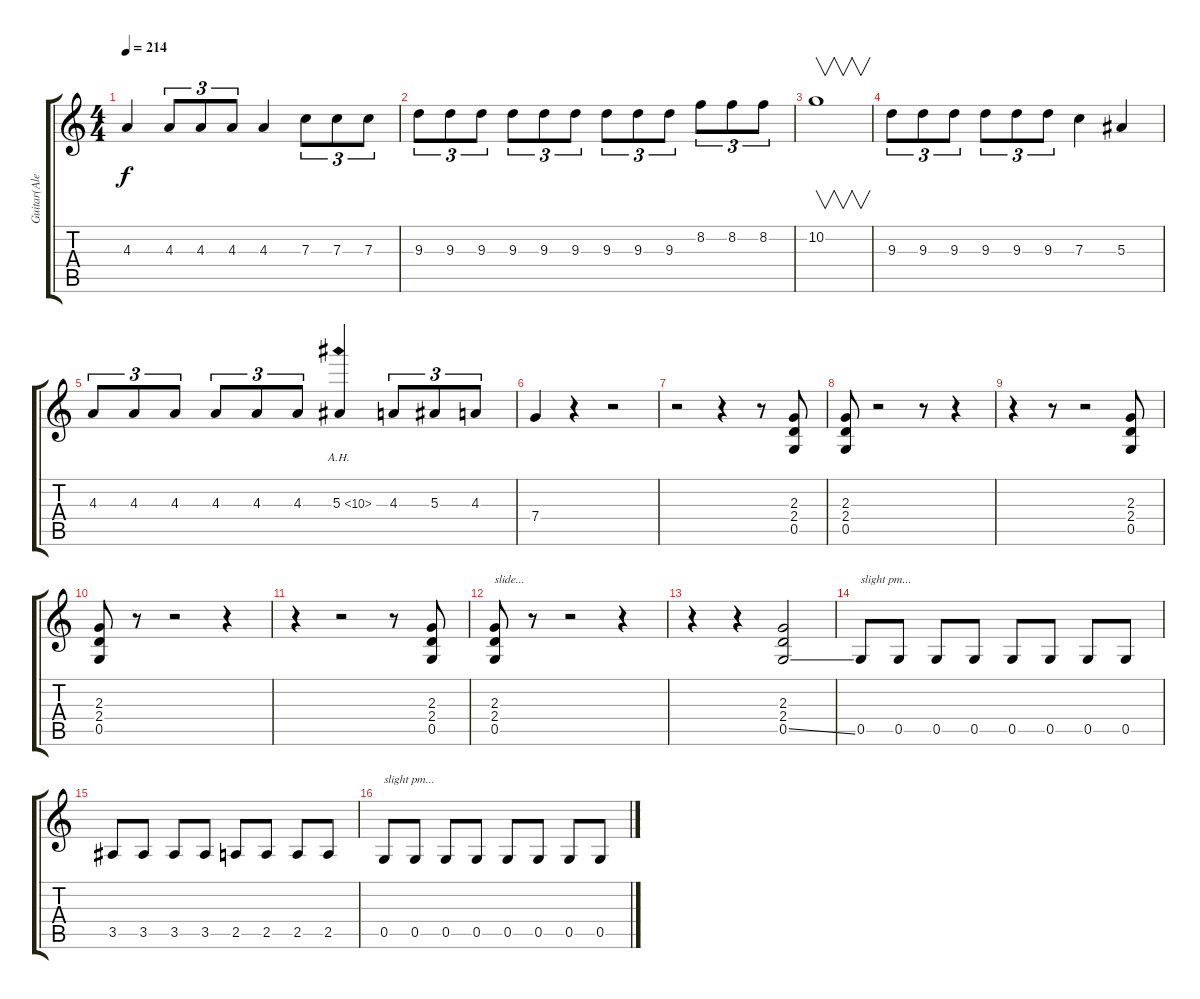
\track ("Guitar(Ale)" "Guitar(Ale") {instrument distortionguitar}
\staff {score tabs}
\tuning (D4 A3 F3 C3 G2 D2) {hide}
\ts (4 4)
\tempo 214
\clef g2
\ks c
4.3.4{dy f} 4.3.8{tu (3 2)} 4.3.8{tu (3 2)} 4.3.8{tu (3 2)} 4.3.4 7.3.8{tu (3 2)} 7.3.8{tu (3 2)} 7.3.8{tu (3 2)} |
9.3.8{tu (3 2)} 9.3.8{tu (3 2)} 9.3.8{tu (3 2)} 9.3.8{tu (3 2)} 9.3.8{tu (3 2)} 9.3.8{tu (3 2)} 9.3.8{tu (3 2)} 9.3.8{tu (3 2)} 9.3.8{tu (3 2)} 8.2.8{tu (3 2)} 8.2.8{tu (3 2)} 8.2.8{tu (3 2)} |
10.2.1{v} |
9.3.8{tu (3 2)} 9.3.8{tu (3 2)} 9.3.8{tu (3 2)} 9.3.8{tu (3 2)} 9.3.8{tu (3 2)} 9.3.8{tu (3 2)} 7.3.4 5.3.4 |
4.3.8{tu (3 2)} 4.3.8{tu (3 2)} 4.3.8{tu (3 2)} 4.3.8{tu (3 2)} 4.3.8{tu (3 2)} 4.3.8{tu (3 2)} 5.3{ah 5}.4 4.3.8{tu (3 2)} 5.3.8{tu (3 2)} 4.3.8{tu (3 2)} |
7.4.4 r.4 r.2 |
r.2 r.4 r.8 (2.3 2.4 0.5).8 |
(2.3 2.4 0.5).8 r.2 r.8 r.4 |
r.4 r.8 r.2 (2.3 2.4 0.5).8 |
(2.3 2.4 0.5).8 r.8 r.2 r.4 |
r.4 r.2 r.8 (2.3 2.4 0.5).8 |
(2.3 2.4 0.5).8{txt "slide..."} r.8 r.2 r.4 |
r.4 r.4 (2.3 2.4 0.5{ss}).2 |
0.5.8{txt "slight pm..."} 0.5.8 0.5.8 0.5.8 0.5.8 0.5.8 0.5.8 0.5.8 |
3.5.8 3.5.8 3.5.8 3.5.8 2.5.8 2.5.8 2.5.8 2.5.8 |
0.5.8{txt "slight pm..."} 0.5.8 0.5.8 0.5.8 0.5.8 0.5.8 0.5.8 0.5.8
